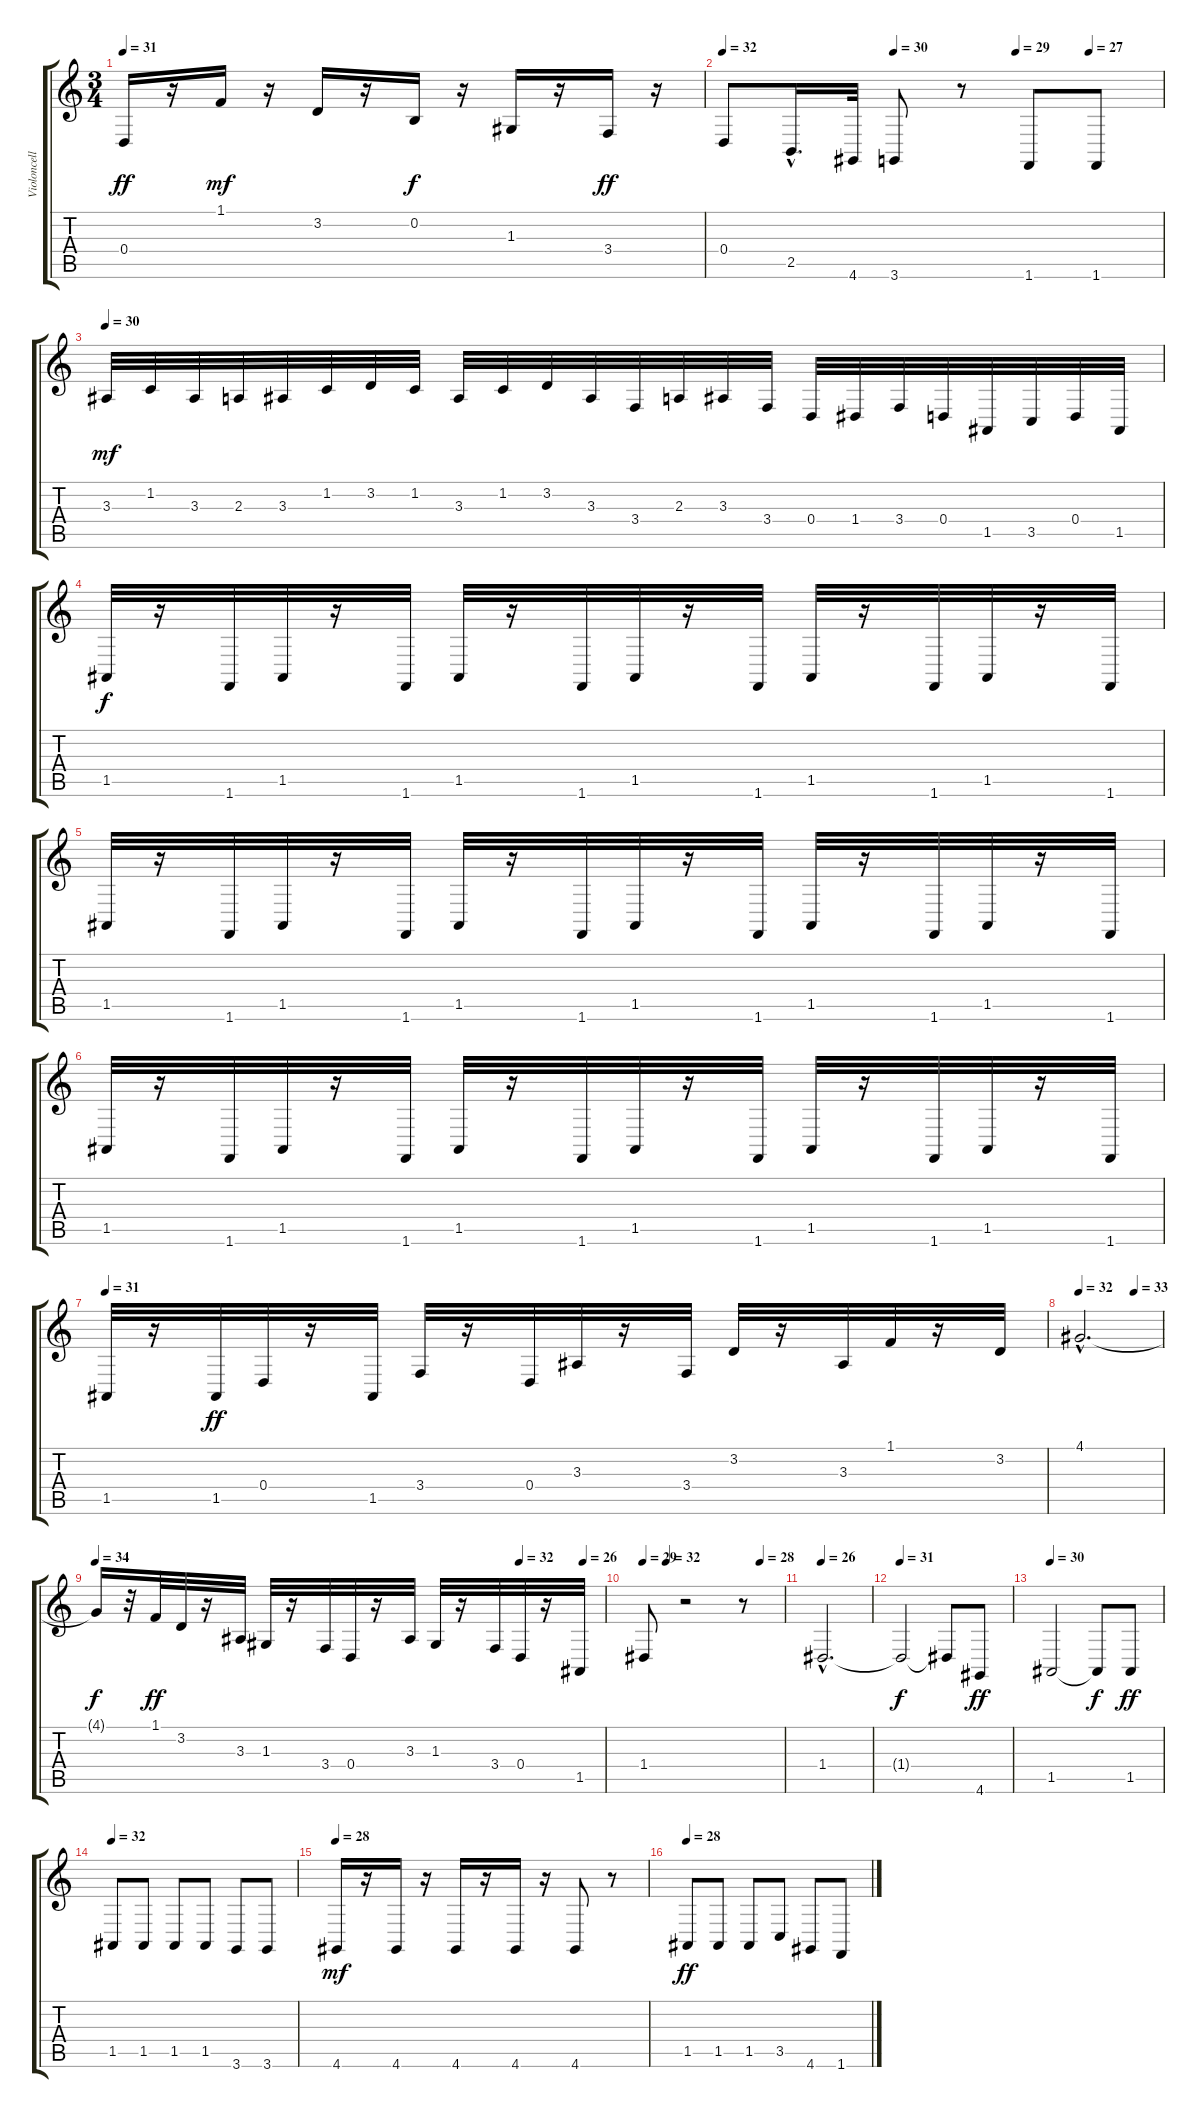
\track ("Violoncelle" "Violoncell") {instrument stringensemble1}
\staff {score tabs}
\tuning (E4 B3 G3 D3 A2 E2) {hide}
\ts (3 4)
\tempo 31
\clef g2
\ks c
0.4.16{dy ff instrument stringensemble1} r.16 1.1.16{dy mf} r.16 3.2.16 r.16 0.2.16{dy f} r.16 1.3.16 r.16 3.4.16{dy ff} r.16 |
\tempo 32
\tempo (30 0.3888888888888889)
\tempo (29 0.6666666666666666)
\tempo (27 0.8333333333333334)
0.4.8 2.5{hac}.16{d} 4.6.32 3.6.8 r.8 1.6.8 1.6.8 |
\tempo 30
3.3.32{dy mf} 1.2.32 3.3.32 2.3.32 3.3.32 1.2.32 3.2.32 1.2.32 3.3.32 1.2.32 3.2.32 3.3.32 3.4.32 2.3.32 3.3.32 3.4.32 0.4.32 1.4.32 3.4.32 0.4.32 1.5.32 3.5.32 0.4.32 1.5.32 |
1.5.32{dy f} r.16 1.6.32 1.5.32 r.16 1.6.32 1.5.32 r.16 1.6.32 1.5.32 r.16 1.6.32 1.5.32 r.16 1.6.32 1.5.32 r.16 1.6.32 |
1.5.32 r.16 1.6.32 1.5.32 r.16 1.6.32 1.5.32 r.16 1.6.32 1.5.32 r.16 1.6.32 1.5.32 r.16 1.6.32 1.5.32 r.16 1.6.32 |
1.5.32 r.16 1.6.32 1.5.32 r.16 1.6.32 1.5.32 r.16 1.6.32 1.5.32 r.16 1.6.32 1.5.32 r.16 1.6.32 1.5.32 r.16 1.6.32 |
\tempo 31
1.5.32 r.16 1.5.32{dy ff} 0.4.32 r.16 1.5.32 3.4.32 r.16 0.4.32 3.3.32 r.16 3.4.32 3.2.32 r.16 3.3.32 1.1.32 r.16 3.2.32 |
\tempo 32
\tempo (33 0.6666666666666666)
4.1{hac}.2{d} |
\tempo 34
\tempo (32 0.8333333333333334)
\tempo (26 0.9583333333333334)
4.1{t}.16{dy f} r.32 1.1.32{dy ff} 3.2.32 r.16 3.3.32 1.3.32 r.16 3.4.32 0.4.32 r.16 3.3.32 1.3.32 r.16 3.4.32 0.4.32 r.16 1.5.32 |
\tempo 29
\tempo (32 0.16666666666666666)
\tempo (28 0.8333333333333334)
1.4.8 r.2 r.8 |
\tempo 26
1.4{hac}.2{d} |
\tempo 31
1.4{t}.2{dy f} 1.4{t}.8 4.6.8{dy ff} |
\tempo 30
1.5.2 1.5{t}.8{dy f} 1.5.8{dy ff} |
\tempo 32
1.5.8 1.5.8 1.5.8 1.5.8 3.6.8 3.6.8 |
\tempo 28
4.6.16{dy mf} r.16 4.6.16 r.16 4.6.16 r.16 4.6.16 r.16 4.6.8 r.8 |
\tempo 28
1.5.8{dy ff} 1.5.8 1.5.8 3.5.8 4.6.8 1.6.8
